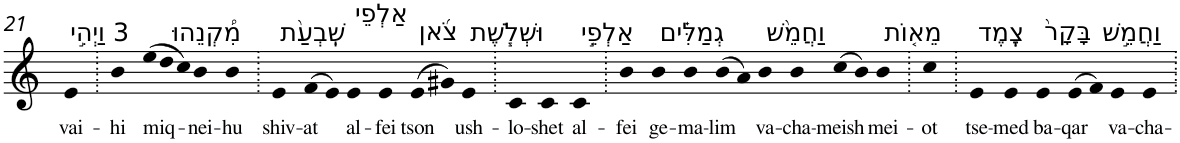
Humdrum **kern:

**kern	**text
*part1	*part1
*staff1	*staff1
*I"Piano	*
*I'Pno	*
!!LO:PB:g=z
*clefG2	*
*k[]	*
=21	=21
!LO:TX:a:t=3 וַיְהִ֣י	!
!	!LO:LY:b
4e	vai-
=22.	=22.
!	!LO:LY:b
4b	-hi
*Xtuplet	*
!LO:TX:a:t=מִ֠קְנֵהוּ	!
!	!LO:LY:b
(>12ee	miq-
12dd	.
12cc)	.
!	!LO:LY:b
4b	-nei-
!	!LO:LY:b
4b	-hu
=23.	=23.
!LO:TX:a:t=שִֽׁבְעַ֨ת	!
!	!LO:LY:b
4e	shiv-
!	!LO:LY:b
(>8f	-at
8e)	.
!LO:TX:a:t=אַלְפֵי	!
!	!LO:LY:b
4e	al-
!	!LO:LY:b
4e	-fei
!LO:TX:a:t=צֹ֜אן	!
!	!LO:LY:b
(>8e	tson
8g#X)	.
!LO:TX:a:t=וּשְׁלֹ֧שֶׁת	!
!	!LO:LY:b
4e	ush-
=24.	=24.
!	!LO:LY:b
4c	-lo-
!	!LO:LY:b
4c	-shet
!LO:TX:a:t=אַלְפֵ֣י	!
!	!LO:LY:b
4c	al-
=25.	=25.
!	!LO:LY:b
4b	-fei
!LO:TX:a:t=גְמַלִּ֗ים	!
!	!LO:LY:b
4b	ge-
!	!LO:LY:b
4b	-ma-
!	!LO:LY:b
(>8b	-lim
8a)	.
!LO:TX:a:t=וַחֲמֵ֨שׁ	!
!	!LO:LY:b
4b	va-
!	!LO:LY:b
4b	-cha-
!	!LO:LY:b
(>8cc	-meish
8b)	.
!LO:TX:a:t=מֵא֤וֹת	!
!	!LO:LY:b
4b	mei-
=26.	=26.
!	!LO:LY:b
4cc	-ot
=27.	=27.
!LO:TX:a:t=צֶֽמֶד	!
!	!LO:LY:b
4e	tse-
!	!LO:LY:b
4e	-med
!LO:TX:a:t=בָּקָר֙	!
!	!LO:LY:b
4e	ba-
!	!LO:LY:b
(>8e	-qar
8f)	.
!LO:TX:a:t=וַחֲמֵ֣שׁ	!
!	!LO:LY:b
4e	va-
!	!LO:LY:b
4e	-cha-
=.	=.
*-	*-
